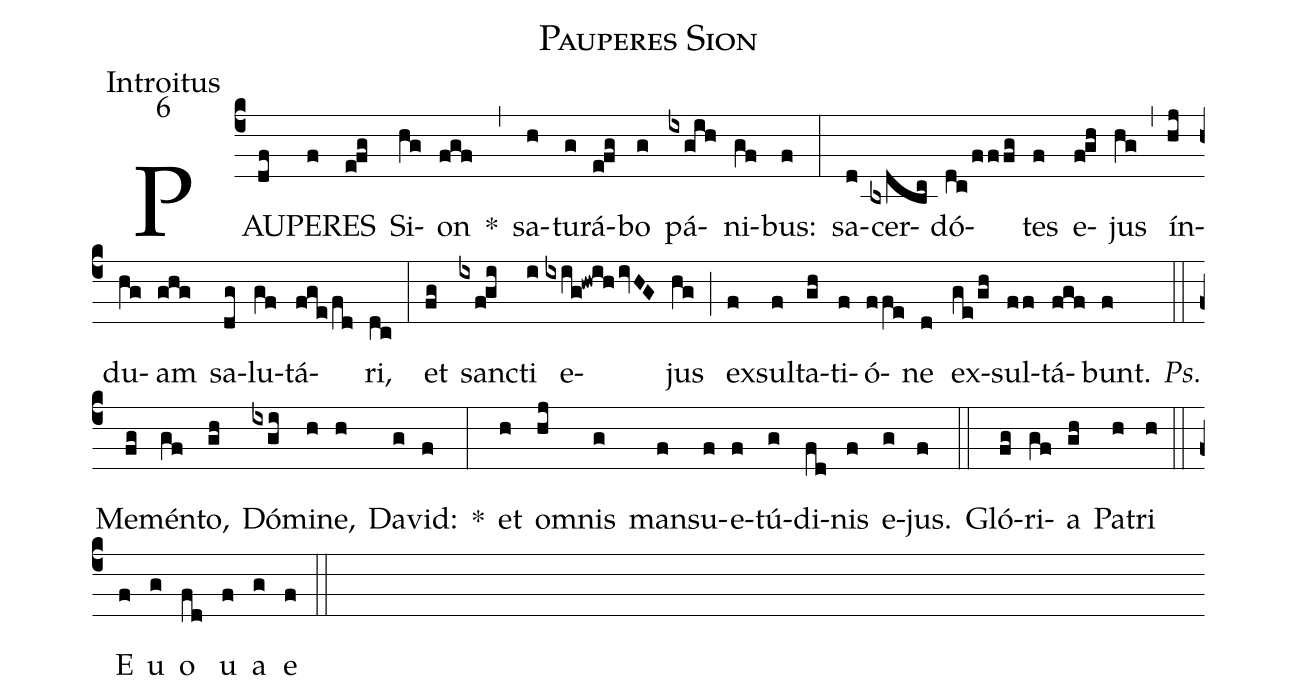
name:Pauperes Sion;
office-part:Introitus;
mode:6;
%%
(c4) PAU(df)PE(f)RES(e!fg) Si(hg)on(fgf) *(,) sa(h)tu(g)rá(e!fg)bo(g) pá(ixgih)ni(gf)bus:(f) (:) sa(d)cer(bxdbc)dó(dc/fffg)tes(f) e(f!gh)jus(hg) (,) ín(hj)du(hg)am(ghg) sa(dg)lu(gf)tá(fge/fd)ri,(dc) (:) et(fg) sanc(ixf!gi)ti(i) e(ixig!hwih/ivHG)jus(hg) (;) ex(f)sul(f)ta(gh)ti(f)ó(ffe)ne(d) ex(ge/gh)sul(ff)tá(fgf)bunt.(f) <i>Ps.</i>(::) Me(fg)mén(gf)to,(gh) Dó(ixgi)mi(h)ne,(h) Da(g)vid:(f) *(:) et(h) o(hj)mnis(g) man(f)su(f)e(f)tú(g)di(fd)nis(f) e(g)jus.(f) (::) Gló(fg)ri(gf)a(gh) Pa(h)tri(h) (::) E(f) u(g) o(fd) u(f) a(g) e(f) (::)
